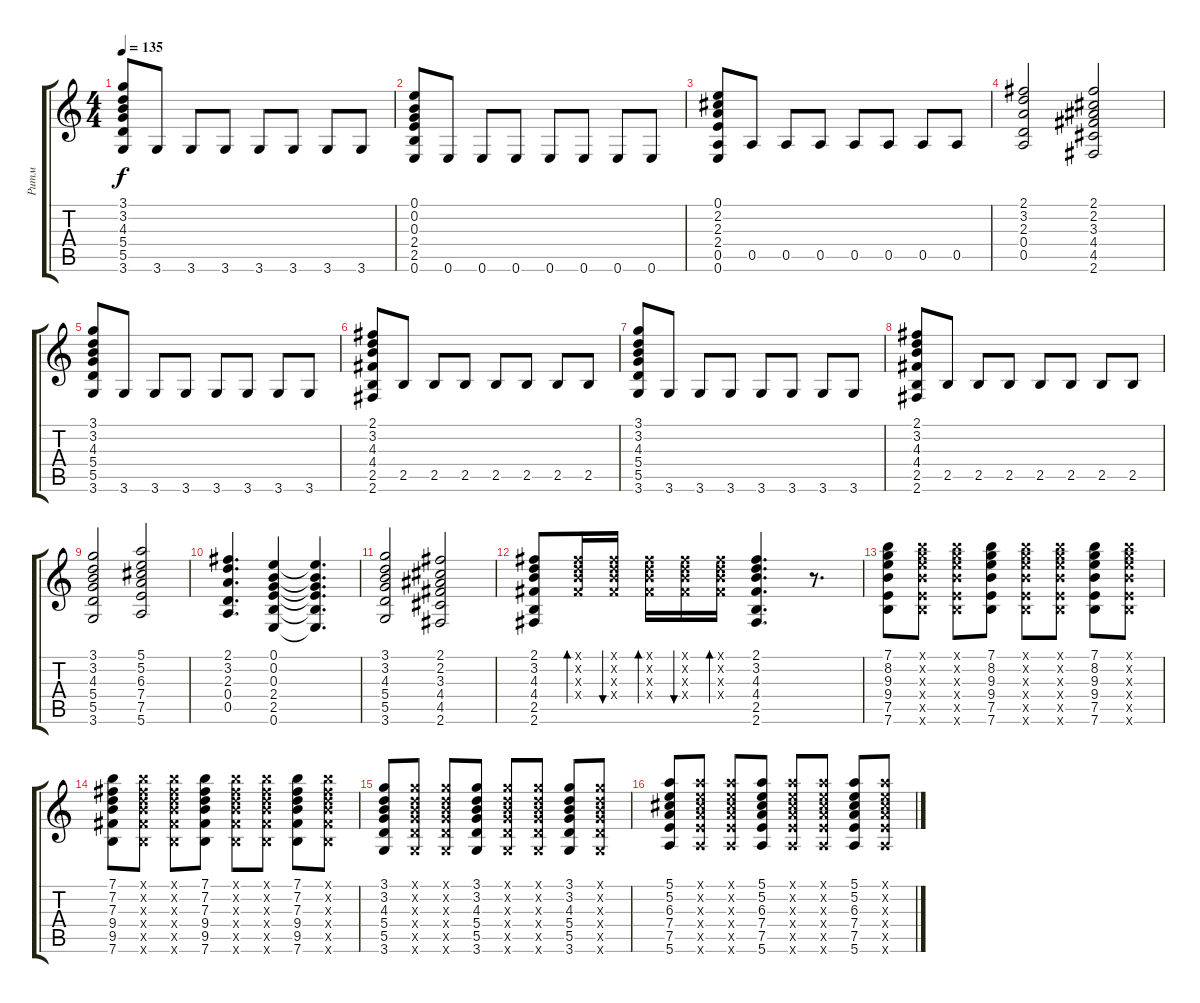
\track ("Ритм" "Ритм") {instrument acousticguitarsteel}
\staff {score tabs}
\tuning (E4 B3 G3 D3 A2 E2) {hide}
\ts (4 4)
\tempo 135
\clef g2
\ks c
(3.1 3.2 4.3 5.4 5.5 3.6).8{dy f} 3.6.8 3.6.8 3.6.8 3.6.8 3.6.8 3.6.8 3.6.8 |
(0.1 0.2 0.3 2.4 2.5 0.6).8 0.6.8 0.6.8 0.6.8 0.6.8 0.6.8 0.6.8 0.6.8 |
(0.1 2.2 2.3 2.4 0.5 0.6).8 0.5.8 0.5.8 0.5.8 0.5.8 0.5.8 0.5.8 0.5.8 |
(2.1 3.2 2.3 0.4 0.5).2 (2.1 2.2 3.3 4.4 4.5 2.6).2 |
(3.1 3.2 4.3 5.4 5.5 3.6).8 3.6.8 3.6.8 3.6.8 3.6.8 3.6.8 3.6.8 3.6.8 |
(2.1 3.2 4.3 4.4 2.5 2.6).8 2.5.8 2.5.8 2.5.8 2.5.8 2.5.8 2.5.8 2.5.8 |
(3.1 3.2 4.3 5.4 5.5 3.6).8 3.6.8 3.6.8 3.6.8 3.6.8 3.6.8 3.6.8 3.6.8 |
(2.1 3.2 4.3 4.4 2.5 2.6).8 2.5.8 2.5.8 2.5.8 2.5.8 2.5.8 2.5.8 2.5.8 |
(3.1 3.2 4.3 5.4 5.5 3.6).2 (5.1 5.2 6.3 7.4 7.5 5.6).2 |
(2.1 3.2 2.3 0.4 0.5).4{d} (0.1 0.2 0.3 2.4 2.5 0.6).4 (0.1{t} 0.2{t} 0.3{t} 2.4{t} 2.5{t} 0.6{t}).4{d} |
(3.1 3.2 4.3 5.4 5.5 3.6).2 (2.1 2.2 3.3 4.4 4.5 2.6).2 |
(2.1 3.2 4.3 4.4 2.5 2.6).8 (2.1{x} 3.2{x} 4.3{x} 4.4{x}).16{bd 60} (2.1{x} 3.2{x} 4.3{x} 4.4{x}).16{bu 60} (2.1{x} 3.2{x} 4.3{x} 4.4{x}).16{bd 60} (2.1{x} 3.2{x} 4.3{x} 4.4{x}).16{bu 60} (2.1{x} 3.2{x} 4.3{x} 4.4{x}).16{bd 60} (2.1 3.2 4.3 4.4 2.5 2.6).4{d} r.8{d} |
(7.1 8.2 9.3 9.4 7.5 7.6).8 (7.1{x} 8.2{x} 9.3{x} 9.4{x} 7.5{x} 7.6{x}).8 (7.1{x} 8.2{x} 9.3{x} 9.4{x} 7.5{x} 7.6{x}).8 (7.1 8.2 9.3 9.4 7.5 7.6).8 (7.1{x} 8.2{x} 9.3{x} 9.4{x} 7.5{x} 7.6{x}).8 (7.1{x} 8.2{x} 9.3{x} 9.4{x} 7.5{x} 7.6{x}).8 (7.1 8.2 9.3 9.4 7.5 7.6).8 (7.1{x} 8.2{x} 9.3{x} 9.4{x} 7.5{x} 7.6{x}).8 |
(7.1 7.2 7.3 9.4 9.5 7.6).8 (7.1{x} 7.2{x} 7.3{x} 9.4{x} 9.5{x} 7.6{x}).8 (7.1{x} 7.2{x} 7.3{x} 9.4{x} 9.5{x} 7.6{x}).8 (7.1 7.2 7.3 9.4 9.5 7.6).8 (7.1{x} 7.2{x} 7.3{x} 9.4{x} 9.5{x} 7.6{x}).8 (7.1{x} 7.2{x} 7.3{x} 9.4{x} 9.5{x} 7.6{x}).8 (7.1 7.2 7.3 9.4 9.5 7.6).8 (7.1{x} 7.2{x} 7.3{x} 9.4{x} 9.5{x} 7.6{x}).8 |
(3.1 3.2 4.3 5.4 5.5 3.6).8 (3.1{x} 3.2{x} 4.3{x} 5.4{x} 5.5{x} 3.6{x}).8 (3.1{x} 3.2{x} 4.3{x} 5.4{x} 5.5{x} 3.6{x}).8 (3.1 3.2 4.3 5.4 5.5 3.6).8 (3.1{x} 3.2{x} 4.3{x} 5.4{x} 5.5{x} 3.6{x}).8 (3.1{x} 3.2{x} 4.3{x} 5.4{x} 5.5{x} 3.6{x}).8 (3.1 3.2 4.3 5.4 5.5 3.6).8 (3.1{x} 3.2{x} 4.3{x} 5.4{x} 5.5{x} 3.6{x}).8 |
(5.1 5.2 6.3 7.4 7.5 5.6).8 (5.1{x} 5.2{x} 6.3{x} 7.4{x} 7.5{x} 5.6{x}).8 (5.1{x} 5.2{x} 6.3{x} 7.4{x} 7.5{x} 5.6{x}).8 (5.1 5.2 6.3 7.4 7.5 5.6).8 (5.1{x} 5.2{x} 6.3{x} 7.4{x} 7.5{x} 5.6{x}).8 (5.1{x} 5.2{x} 6.3{x} 7.4{x} 7.5{x} 5.6{x}).8 (5.1 5.2 6.3 7.4 7.5 5.6).8 (5.1{x} 5.2{x} 6.3{x} 7.4{x} 7.5{x} 5.6{x}).8
